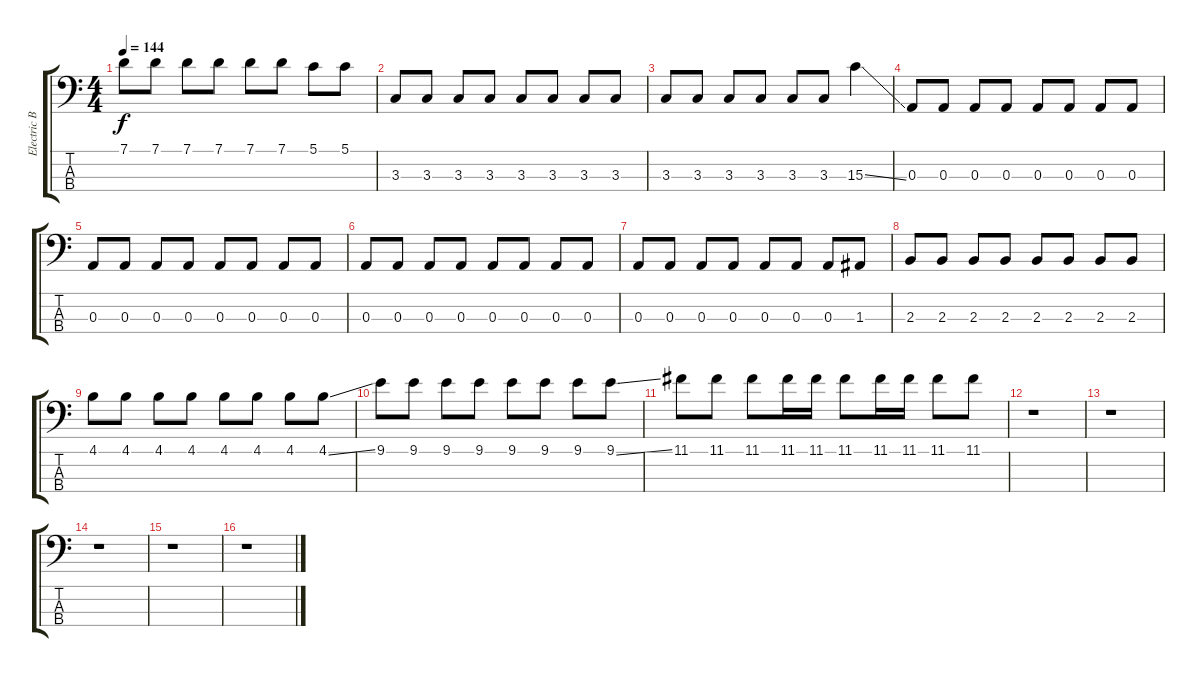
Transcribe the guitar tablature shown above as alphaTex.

\track ("Electric Bass" "Electric B") {instrument electricbassfinger}
\staff {score tabs}
\tuning (G2 D2 A1 E1) {hide}
\ts (4 4)
\tempo 144
\clef f4
\ks c
7.1.8{dy f} 7.1.8 7.1.8 7.1.8 7.1.8 7.1.8 5.1.8 5.1.8 |
3.3.8 3.3.8 3.3.8 3.3.8 3.3.8 3.3.8 3.3.8 3.3.8 |
3.3.8 3.3.8 3.3.8 3.3.8 3.3.8 3.3.8 15.3{ss}.4 |
0.3.8 0.3.8 0.3.8 0.3.8 0.3.8 0.3.8 0.3.8 0.3.8 |
0.3.8 0.3.8 0.3.8 0.3.8 0.3.8 0.3.8 0.3.8 0.3.8 |
0.3.8 0.3.8 0.3.8 0.3.8 0.3.8 0.3.8 0.3.8 0.3.8 |
0.3.8 0.3.8 0.3.8 0.3.8 0.3.8 0.3.8 0.3.8 1.3.8 |
2.3.8 2.3.8 2.3.8 2.3.8 2.3.8 2.3.8 2.3.8 2.3.8 |
4.1.8 4.1.8 4.1.8 4.1.8 4.1.8 4.1.8 4.1.8 4.1{ss}.8 |
9.1.8 9.1.8 9.1.8 9.1.8 9.1.8 9.1.8 9.1.8 9.1{ss}.8 |
11.1.8 11.1.8 11.1.8 11.1.16 11.1.16 11.1.8 11.1.16 11.1.16 11.1.8 11.1.8 |
\section ("" "")
r.1 |
r.1 |
r.1 |
r.1 |
r.1
